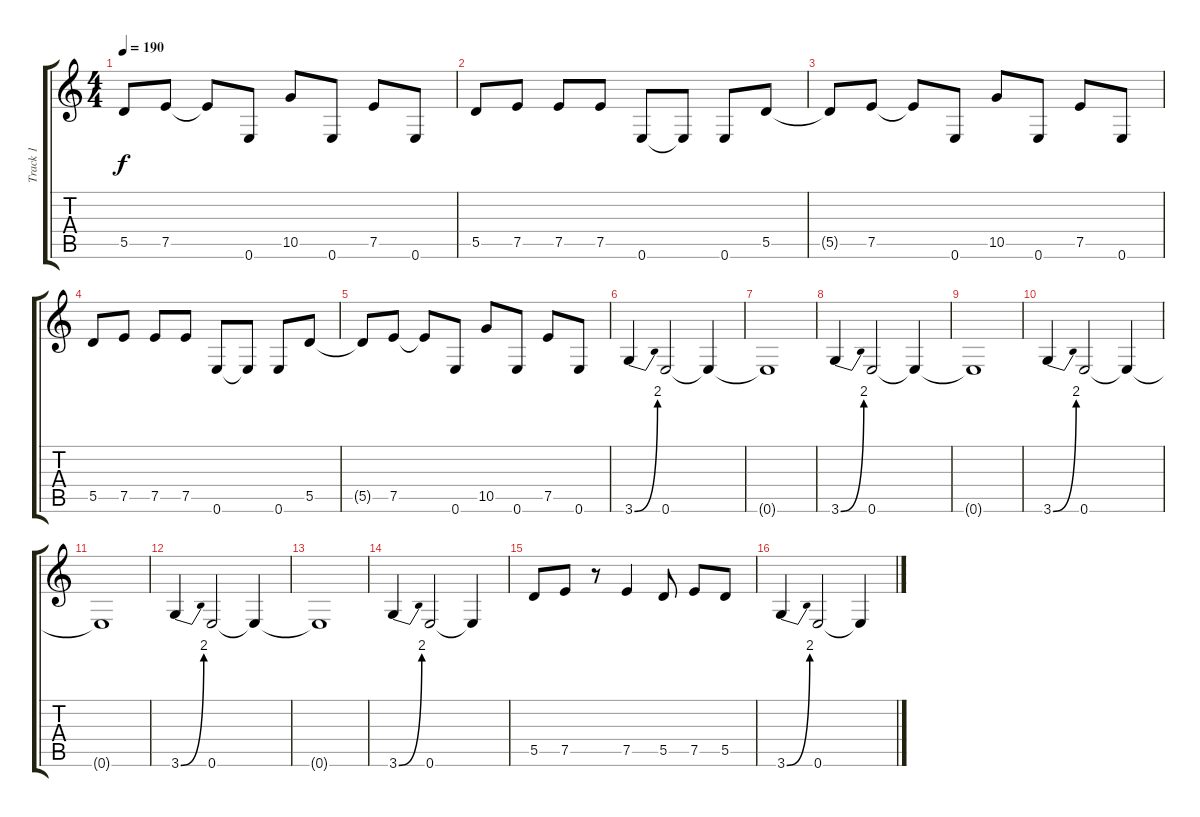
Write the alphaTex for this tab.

\track ("Track 1" "Track 1") {instrument distortionguitar}
\staff {score tabs}
\tuning (E4 B3 G3 D3 A2 E2) {hide}
\ts (4 4)
\tempo 190
\clef g2
\ks c
5.5{t}.8{dy f} 7.5.8 7.5{t}.8 0.6.8 10.5.8 0.6.8 7.5.8 0.6.8 |
5.5.8 7.5.8 7.5.8 7.5.8 0.6.8 0.6{t}.8 0.6.8 5.5.8 |
5.5{t}.8 7.5.8 7.5{t}.8 0.6.8 10.5.8 0.6.8 7.5.8 0.6.8 |
5.5.8 7.5.8 7.5.8 7.5.8 0.6.8 0.6{t}.8 0.6.8 5.5.8 |
5.5{t}.8 7.5.8 7.5{t}.8 0.6.8 10.5.8 0.6.8 7.5.8 0.6.8 |
3.6{be (bend 0 0 60 8)}.4 0.6.2 0.6{t}.4 |
0.6{t}.1 |
3.6{be (bend 0 0 60 8)}.4 0.6.2 0.6{t}.4 |
0.6{t}.1 |
3.6{be (bend 0 0 60 8)}.4 0.6.2 0.6{t}.4 |
0.6{t}.1 |
3.6{be (bend 0 0 60 8)}.4 0.6.2 0.6{t}.4 |
0.6{t}.1 |
3.6{be (bend 0 0 60 8)}.4 0.6.2 0.6{t}.4 |
5.5.8 7.5.8 r.8 7.5.4 5.5.8 7.5.8 5.5.8 |
3.6{be (bend 0 0 60 8)}.4 0.6.2 0.6{t}.4
